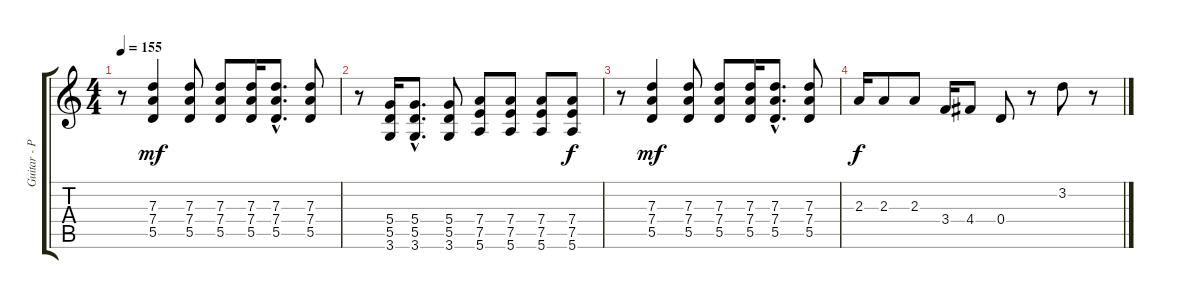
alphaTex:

\track ("Guitar - Pete" "Guitar - P") {instrument distortionguitar}
\staff {score tabs}
\tuning (E4 B3 G3 D3 A2 E2) {hide}
\ts (4 4)
\tempo 155
\clef g2
\ks c
r.8{dy f} (7.3 7.4 5.5).4{dy mf} (7.3 7.4 5.5).8 (7.3 7.4 5.5).8 (7.3 7.4 5.5).16 (7.3{hac} 7.4{hac} 5.5{hac}).8{d} (7.3 7.4 5.5).8 |
r.8 (5.4 5.5 3.6).16 (5.4{hac} 5.5{hac} 3.6{hac}).8{d} (5.4 5.5 3.6).8 (7.4 7.5 5.6).8 (7.4 7.5 5.6).8 (7.4 7.5 5.6).8 (7.4 7.5 5.6).8{dy f} |
r.8 (7.3 7.4 5.5).4{dy mf} (7.3 7.4 5.5).8 (7.3 7.4 5.5).8 (7.3 7.4 5.5).16 (7.3{hac} 7.4{hac} 5.5{hac}).8{d} (7.3 7.4 5.5).8 |
2.3.16{dy f} 2.3.8 2.3.8 3.4.16 4.4.8 0.4.8 r.8 3.2.8 r.8
